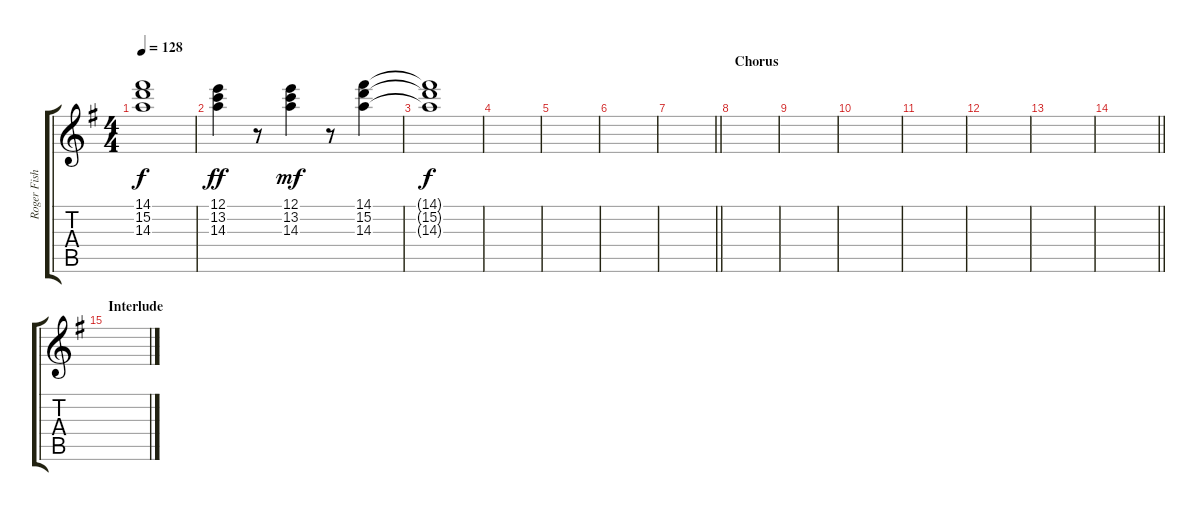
\track ("Roger Fisher Solo" "Roger Fish") {instrument overdrivenguitar}
\staff {score tabs}
\tuning (E4 B3 G3 D3 A2 E2) {hide}
\ts (4 4)
\tempo 128
\clef g2
\ks g
(14.1{t} 15.2{t} 14.3{t}).1{dy f} |
(12.1 13.2 14.3).4{dy ff} r.8 (12.1 13.2 14.3).4{dy mf} r.8 (14.1 15.2 14.3).4 |
(14.1{t} 15.2{t} 14.3{t}).1{dy f} |
|
|
|
\barLineRight lightlight
|
\section ("" "Chorus")
|
|
|
|
|
|
\barLineRight lightlight
|
\section ("" "Interlude")
